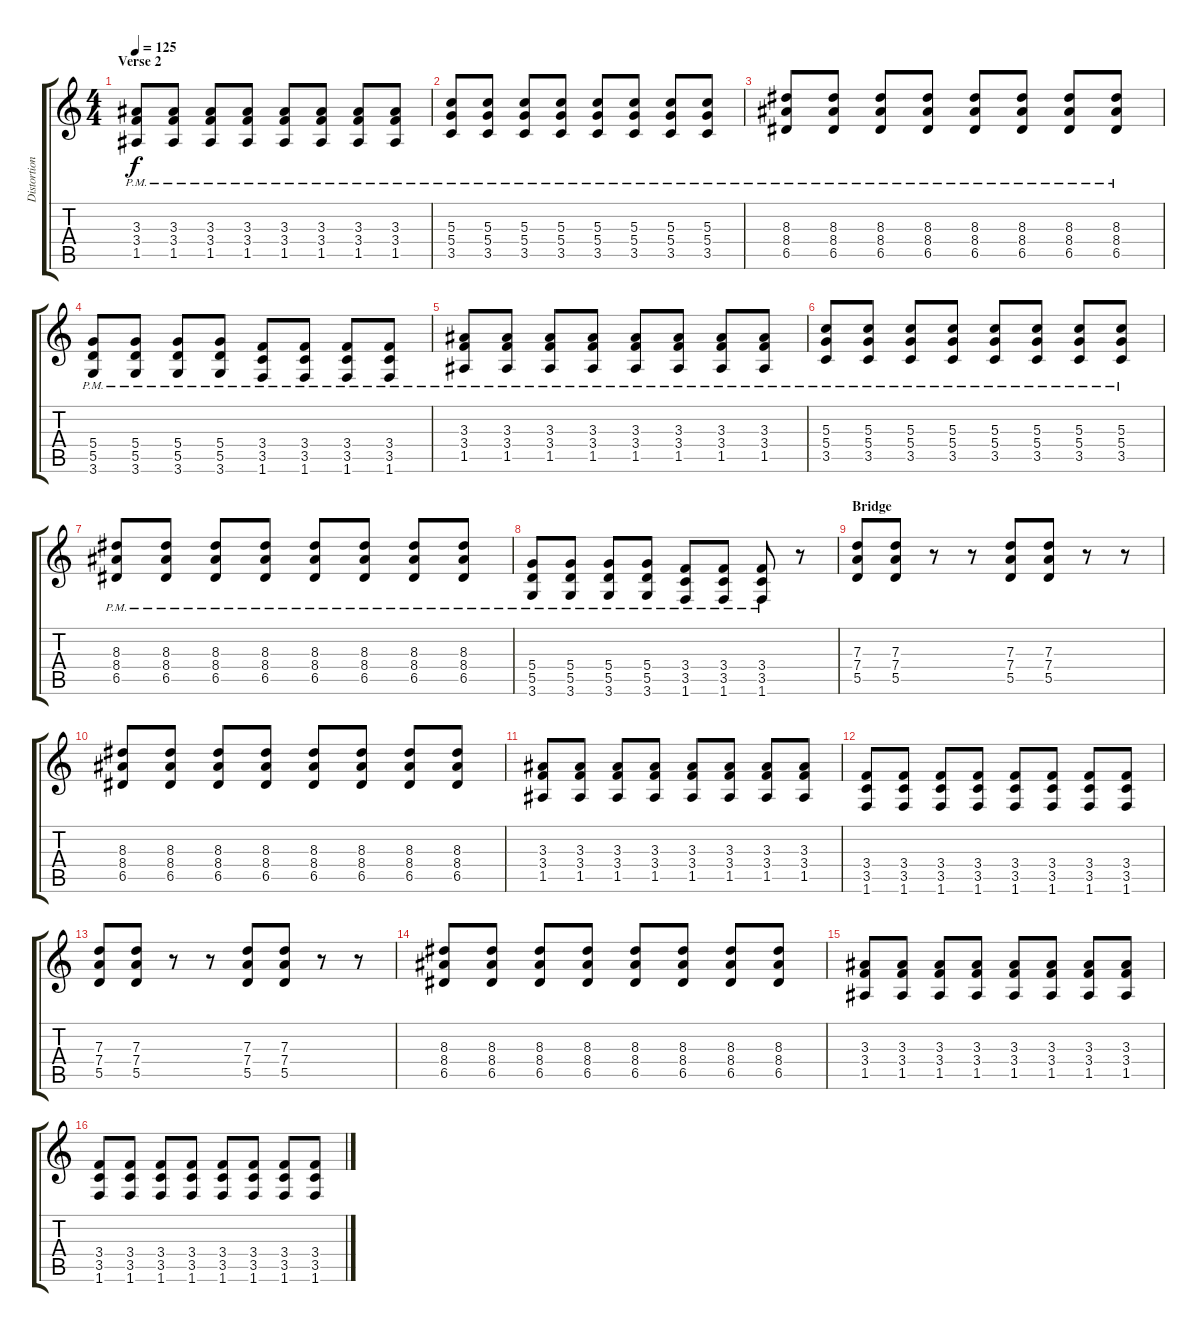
\track ("Distortion" "Distortion") {instrument distortionguitar}
\staff {score tabs}
\tuning (E4 B3 G3 D3 A2 E2) {hide}
\ts (4 4)
\section ("" "Verse 2")
\tempo 125
\clef g2
\ks c
(3.3{pm} 3.4{pm} 1.5{pm}).8{dy f} (3.3{pm} 3.4{pm} 1.5{pm}).8 (3.3{pm} 3.4{pm} 1.5{pm}).8 (3.3{pm} 3.4{pm} 1.5{pm}).8 (3.3{pm} 3.4{pm} 1.5{pm}).8 (3.3{pm} 3.4{pm} 1.5{pm}).8 (3.3{pm} 3.4{pm} 1.5{pm}).8 (3.3{pm} 3.4{pm} 1.5{pm}).8 |
(5.3{pm} 5.4{pm} 3.5{pm}).8 (5.3{pm} 5.4{pm} 3.5{pm}).8 (5.3{pm} 5.4{pm} 3.5{pm}).8 (5.3{pm} 5.4{pm} 3.5{pm}).8 (5.3{pm} 5.4{pm} 3.5{pm}).8 (5.3{pm} 5.4{pm} 3.5{pm}).8 (5.3{pm} 5.4{pm} 3.5{pm}).8 (5.3{pm} 5.4{pm} 3.5{pm}).8 |
(8.3{pm} 8.4{pm} 6.5{pm}).8 (8.3{pm} 8.4{pm} 6.5{pm}).8 (8.3{pm} 8.4{pm} 6.5{pm}).8 (8.3{pm} 8.4{pm} 6.5{pm}).8 (8.3{pm} 8.4{pm} 6.5{pm}).8 (8.3{pm} 8.4{pm} 6.5{pm}).8 (8.3{pm} 8.4{pm} 6.5{pm}).8 (8.3{pm} 8.4{pm} 6.5{pm}).8 |
(5.4{pm} 5.5{pm} 3.6{pm}).8 (5.4{pm} 5.5{pm} 3.6{pm}).8 (5.4{pm} 5.5{pm} 3.6{pm}).8 (5.4{pm} 5.5{pm} 3.6{pm}).8 (3.4{pm} 3.5{pm} 1.6{pm}).8 (3.4{pm} 3.5{pm} 1.6{pm}).8 (3.4{pm} 3.5{pm} 1.6{pm}).8 (3.4{pm} 3.5{pm} 1.6{pm}).8 |
(3.3{pm} 3.4{pm} 1.5{pm}).8 (3.3{pm} 3.4{pm} 1.5{pm}).8 (3.3{pm} 3.4{pm} 1.5{pm}).8 (3.3{pm} 3.4{pm} 1.5{pm}).8 (3.3{pm} 3.4{pm} 1.5{pm}).8 (3.3{pm} 3.4{pm} 1.5{pm}).8 (3.3{pm} 3.4{pm} 1.5{pm}).8 (3.3{pm} 3.4{pm} 1.5{pm}).8 |
(5.3{pm} 5.4{pm} 3.5{pm}).8 (5.3{pm} 5.4{pm} 3.5{pm}).8 (5.3{pm} 5.4{pm} 3.5{pm}).8 (5.3{pm} 5.4{pm} 3.5{pm}).8 (5.3{pm} 5.4{pm} 3.5{pm}).8 (5.3{pm} 5.4{pm} 3.5{pm}).8 (5.3{pm} 5.4{pm} 3.5{pm}).8 (5.3{pm} 5.4{pm} 3.5{pm}).8 |
(8.3{pm} 8.4{pm} 6.5{pm}).8 (8.3{pm} 8.4{pm} 6.5{pm}).8 (8.3{pm} 8.4{pm} 6.5{pm}).8 (8.3{pm} 8.4{pm} 6.5{pm}).8 (8.3{pm} 8.4{pm} 6.5{pm}).8 (8.3{pm} 8.4{pm} 6.5{pm}).8 (8.3{pm} 8.4{pm} 6.5{pm}).8 (8.3{pm} 8.4{pm} 6.5{pm}).8 |
(5.4{pm} 5.5{pm} 3.6{pm}).8 (5.4{pm} 5.5{pm} 3.6{pm}).8 (5.4{pm} 5.5{pm} 3.6{pm}).8 (5.4{pm} 5.5{pm} 3.6{pm}).8 (3.4{pm} 3.5{pm} 1.6{pm}).8 (3.4{pm} 3.5{pm} 1.6{pm}).8 (3.4{pm} 3.5{pm} 1.6{pm}).8 r.8 |
\section ("" "Bridge")
(7.3 7.4 5.5).8 (7.3 7.4 5.5).8 r.8 r.8 (7.3 7.4 5.5).8 (7.3 7.4 5.5).8 r.8 r.8 |
(8.3 8.4 6.5).8 (8.3 8.4 6.5).8 (8.3 8.4 6.5).8 (8.3 8.4 6.5).8 (8.3 8.4 6.5).8 (8.3 8.4 6.5).8 (8.3 8.4 6.5).8 (8.3 8.4 6.5).8 |
(3.3 3.4 1.5).8 (3.3 3.4 1.5).8 (3.3 3.4 1.5).8 (3.3 3.4 1.5).8 (3.3 3.4 1.5).8 (3.3 3.4 1.5).8 (3.3 3.4 1.5).8 (3.3 3.4 1.5).8 |
(3.4 3.5 1.6).8 (3.4 3.5 1.6).8 (3.4 3.5 1.6).8 (3.4 3.5 1.6).8 (3.4 3.5 1.6).8 (3.4 3.5 1.6).8 (3.4 3.5 1.6).8 (3.4 3.5 1.6).8 |
(7.3 7.4 5.5).8 (7.3 7.4 5.5).8 r.8 r.8 (7.3 7.4 5.5).8 (7.3 7.4 5.5).8 r.8 r.8 |
(8.3 8.4 6.5).8 (8.3 8.4 6.5).8 (8.3 8.4 6.5).8 (8.3 8.4 6.5).8 (8.3 8.4 6.5).8 (8.3 8.4 6.5).8 (8.3 8.4 6.5).8 (8.3 8.4 6.5).8 |
(3.3 3.4 1.5).8 (3.3 3.4 1.5).8 (3.3 3.4 1.5).8 (3.3 3.4 1.5).8 (3.3 3.4 1.5).8 (3.3 3.4 1.5).8 (3.3 3.4 1.5).8 (3.3 3.4 1.5).8 |
(3.4 3.5 1.6).8 (3.4 3.5 1.6).8 (3.4 3.5 1.6).8 (3.4 3.5 1.6).8 (3.4 3.5 1.6).8 (3.4 3.5 1.6).8 (3.4 3.5 1.6).8 (3.4 3.5 1.6).8
